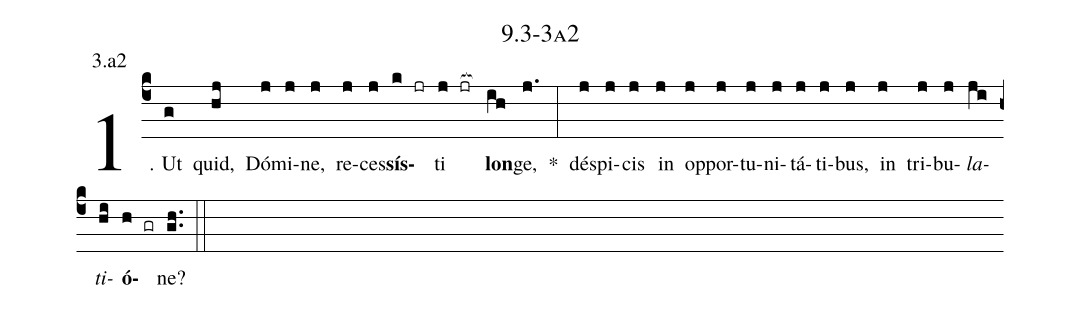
name: 9.3-3a2;
annotation: 3.a2;
%%
(c4)1. Ut(g) quid,(hj) Dó(j)mi(j)ne,(j) re(j)ces(j)<b>sís</b>(k jr)ti(j jr[ocb:1{]) <b>lon</b>(ih[ocb:0}])ge,(j.) *(:) dé(j)spi(j)cis(j) in(j) op(j)por(j)tu(j)ni(j)tá(j)ti(j)bus,(j) in(j) tri(j)bu(j)<i>la</i>(ji)<i>ti</i>(hi)<b>ó</b>(h gr)ne?(gh..) (::)


%E(j) u(j) o(ji) u(hi) a(h) e.(gh..) (::)
